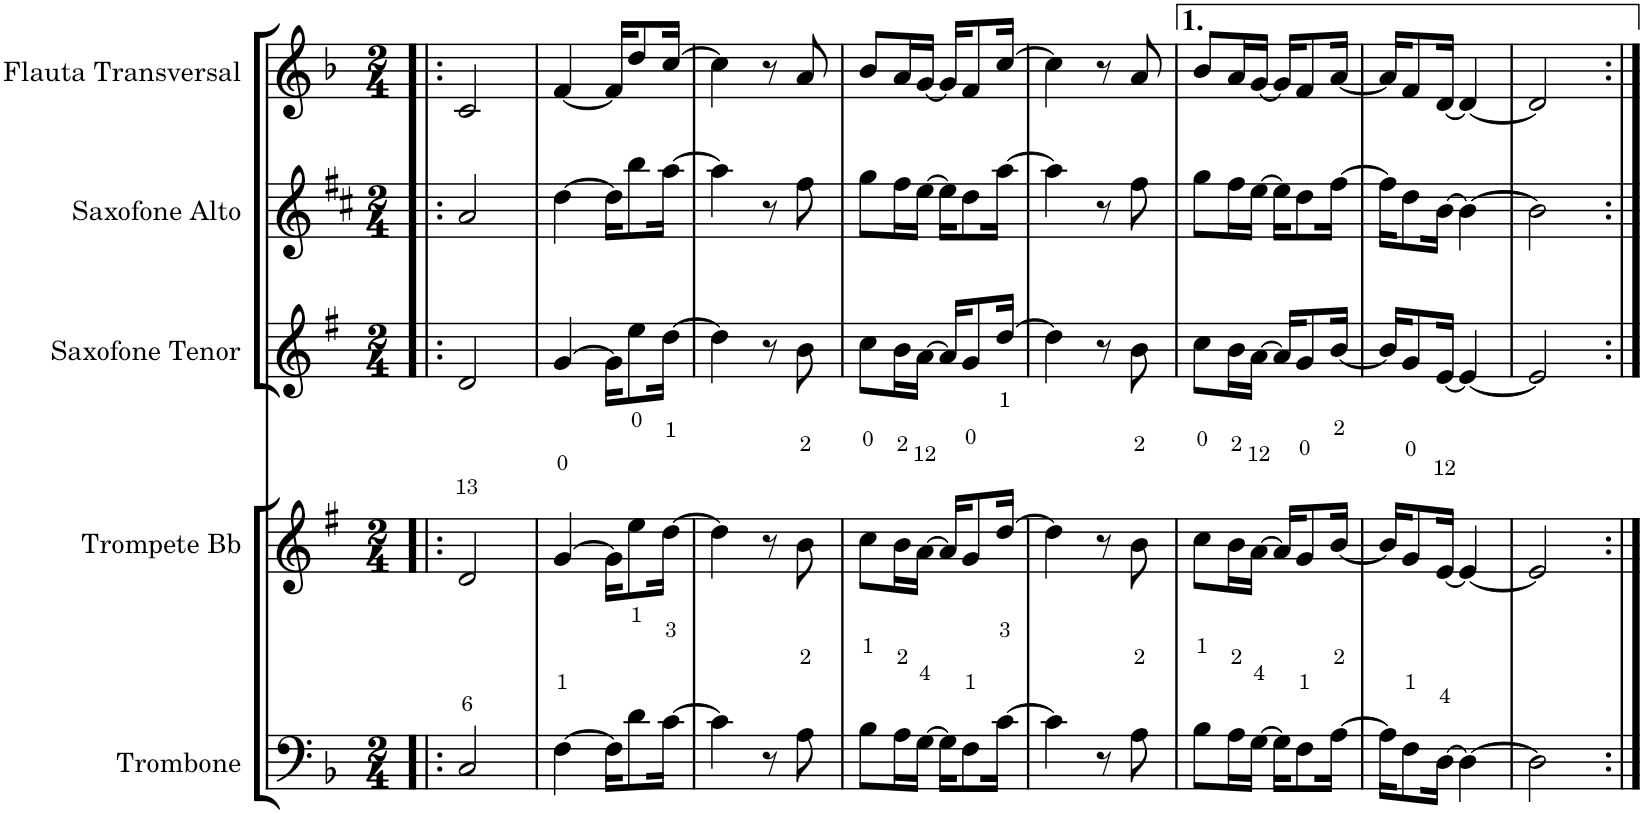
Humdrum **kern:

**kern	**kern	**kern	**kern	**kern
*part5	*part4	*part3	*part2	*part1
*staff5	*staff4	*staff3	*staff2	*staff1
*I"Trombone	*I"Trompete Bb	*I"Saxofone Tenor	*I"Saxofone Alto	*I"Flauta Transversal
*I'Tbn.	*I'Tpt. Bb	*I'Sax. Tn.	*	*I'Fl.
*clefF4	*clefG2	*clefG2	*clefG2	*clefG2
*	*Trd1c2	*Trd8c14	*Trd5c9	*
*k[b-]	*k[f#]	*k[f#]	*k[f#c#]	*k[b-]
*M2/4	*M2/4	*M2/4	*M2/4	*M2/4
=1!|:	=1!|:	=1!|:	=1!|:	=1!|:
2C/	2d/	2d/	2a/	2c/
=2	=2	=2	=2	=2
[4F\	[4g/	[4g/	[4dd\	[4f/
16F\KL]	16g\KL]	16g\KL]	16dd\KL]	16f/KL]
8d\	8ee\	8ee\	8bb\	8dd/
[16c\Jk	[16dd\Jk	[16dd\Jk	[16aa\Jk	[16cc/Jk
=3	=3	=3	=3	=3
4c\]	4dd\]	4dd\]	4aa\]	4cc\]
8r	8r	8r	8r	8r
8A\	8b\	8b\	8ff#\	8a/
=4	=4	=4	=4	=4
8B-\L	8cc\L	8cc\L	8gg\L	8b-/L
16A\L	16b\L	16b\L	16ff#\L	16a/L
[16G\JJ	[16a\JJ	[16a\JJ	[16ee\JJ	[16g/JJ
16G\KL]	16a/KL]	16a/KL]	16ee\KL]	16g/KL]
8F\	8g/	8g/	8dd\	8f/
[16c\Jk	[16dd/Jk	[16dd/Jk	[16aa\Jk	[16cc/Jk
=5	=5	=5	=5	=5
4c\]	4dd\]	4dd\]	4aa\]	4cc\]
8r	8r	8r	8r	8r
8A\	8b\	8b\	8ff#\	8a/
=6	=6	=6	=6	=6
8B-\L	8cc\L	8cc\L	8gg\L	8b-/L
16A\L	16b\L	16b\L	16ff#\L	16a/L
[16G\JJ	[16a\JJ	[16a\JJ	[16ee\JJ	[16g/JJ
16G\KL]	16a/KL]	16a/KL]	16ee\KL]	16g/KL]
8F\	8g/	8g/	8dd\	8f/
[16A\Jk	[16b/Jk	[16b/Jk	[16ff#\Jk	[16a/Jk
=7	=7	=7	=7	=7
16A\KL]	16b/KL]	16b/KL]	16ff#\KL]	16a/KL]
8F\	8g/	8g/	8dd\	8f/
[16D\Jk	[16e/Jk	[16e/Jk	[16b\Jk	[16d/Jk
4D\_	4e/_	4e/_	4b\_	4d/_
=8	=8	=8	=8	=8
2D\]	2e/]	2e/]	2b\]	2d/]
=:|!	=:|!	=:|!	=:|!	=:|!
*-	*-	*-	*-	*-
